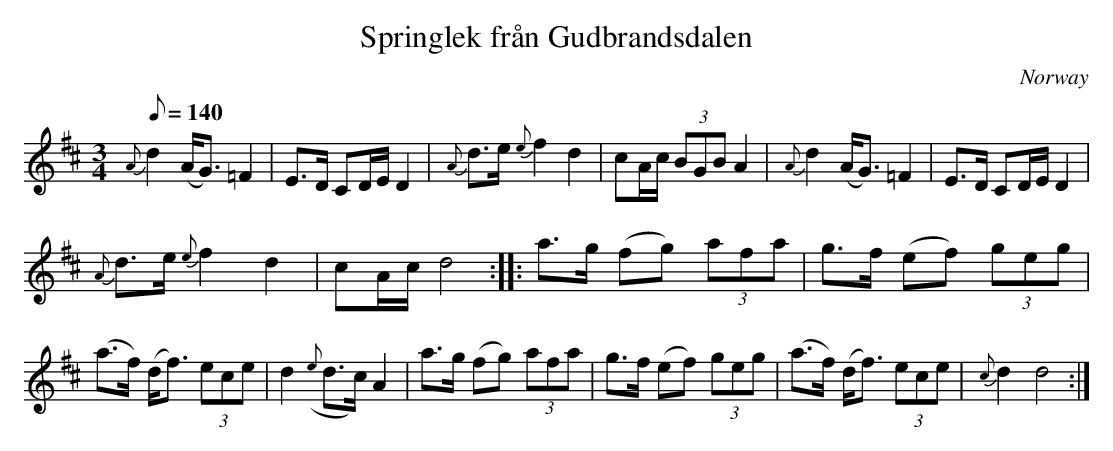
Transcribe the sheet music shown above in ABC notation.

X:1
T:Springlek från Gudbrandsdalen
L:1/8
M:3/4
O:Norway
Q:140
K:D
{A}d2 (A<G) =F2 | E>D CD/E/ D2 | \
{A}d>e {e}f2 d2 | cA/c/ (3BGB A2 | \
{A}d2 (A<G) =F2 | E>D CD/E/ D2 |
{A}d>e {e}f2 d2 | cA/c/ d4 :| \
|: a>g (fg) (3afa | g>f (ef) (3geg |
(a>f) (d<f) (3ece | d2 ({e}d>c) A2 | \
a>g (fg) (3afa | g>f (ef) (3geg | \
(a>f) (d<f) (3ece | {c}d2 d4 :|
